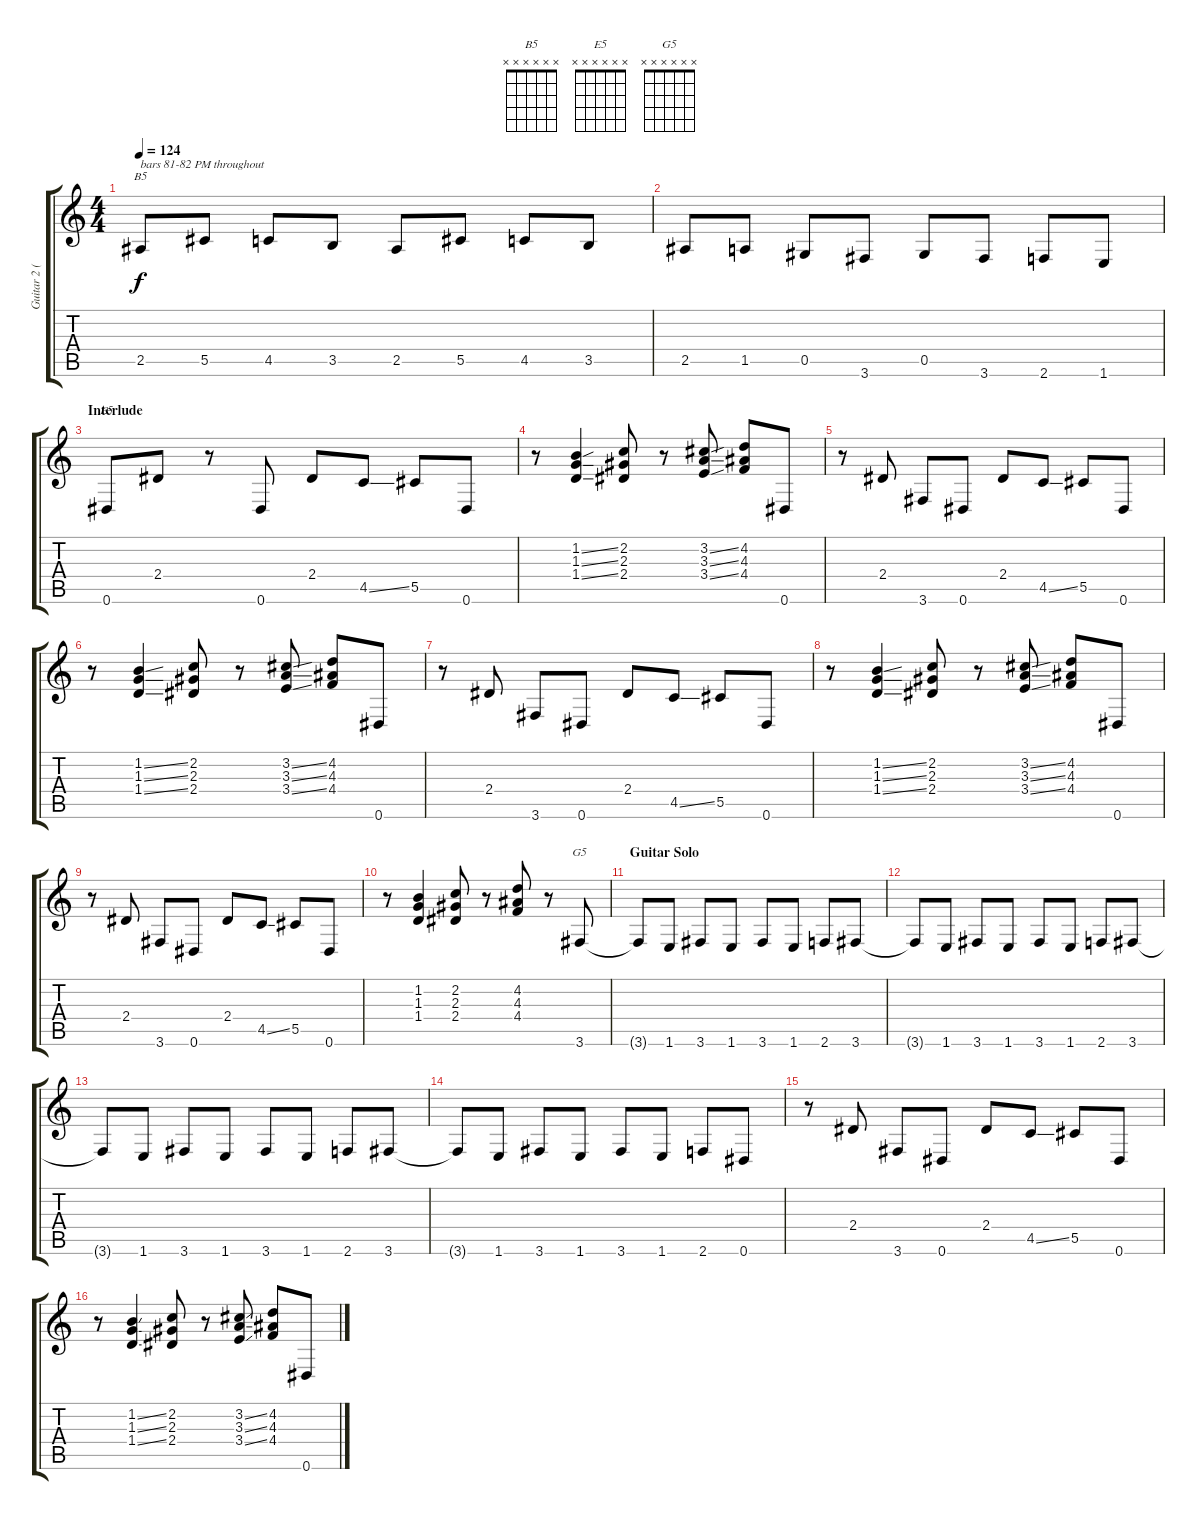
\track ("Guitar 2 (Izzy)" "Guitar 2 (") {instrument overdrivenguitar}
\staff {score tabs}
\tuning (Eb4 Bb3 Gb3 Db3 Ab2 Eb2) {hide}
\chord ("B5" x x x x x x)
\chord ("E5" x x x x x x)
\chord ("G5" x x x x x x)
\ts (4 4)
\tempo 124
\clef g2
\ks c
2.5.8{ch "B5" txt "bars 81-82 PM throughout" dy f} 5.5.8 4.5.8 3.5.8 2.5.8 5.5.8 4.5.8 3.5.8 |
2.5.8 1.5.8 0.5.8 3.6.8 0.5.8 3.6.8 2.6.8 1.6.8 |
\section ("" "Interlude")
0.6.8{ch "E5"} 2.4.8 r.8 0.6.8 2.4.8 4.5{ss}.8 5.5.8 0.6.8 |
r.8 (1.2{ss} 1.3{ss} 1.4{ss}).4 (2.2 2.3 2.4).8 r.8 (3.2{ss} 3.3{ss} 3.4{ss}).8 (4.2 4.3 4.4).8 0.6.8 |
r.8 2.4.8 3.6.8 0.6.8 2.4.8 4.5{ss}.8 5.5.8 0.6.8 |
r.8 (1.2{ss} 1.3{ss} 1.4{ss}).4 (2.2 2.3 2.4).8 r.8 (3.2{ss} 3.3{ss} 3.4{ss}).8 (4.2 4.3 4.4).8 0.6.8 |
r.8 2.4.8 3.6.8 0.6.8 2.4.8 4.5{ss}.8 5.5.8 0.6.8 |
r.8 (1.2{ss} 1.3{ss} 1.4{ss}).4 (2.2 2.3 2.4).8 r.8 (3.2{ss} 3.3{ss} 3.4{ss}).8 (4.2 4.3 4.4).8 0.6.8 |
r.8 2.4.8 3.6.8 0.6.8 2.4.8 4.5{ss}.8 5.5.8 0.6.8 |
r.8 (1.2 1.3 1.4).4 (2.2 2.3 2.4).8 r.8 (4.2 4.3 4.4).8 r.8 3.6.8{ch "G5"} |
\section ("" "Guitar Solo")
3.6{t}.8 1.6.8 3.6.8 1.6.8 3.6.8 1.6.8 2.6.8 3.6.8 |
3.6{t}.8 1.6.8 3.6.8 1.6.8 3.6.8 1.6.8 2.6.8 3.6.8 |
3.6{t}.8 1.6.8 3.6.8 1.6.8 3.6.8 1.6.8 2.6.8 3.6.8 |
3.6{t}.8 1.6.8 3.6.8 1.6.8 3.6.8 1.6.8 2.6.8 0.6.8 |
r.8 2.4.8 3.6.8 0.6.8 2.4.8 4.5{ss}.8 5.5.8 0.6.8 |
r.8 (1.2{ss} 1.3{ss} 1.4{ss}).4 (2.2 2.3 2.4).8 r.8 (3.2{ss} 3.3{ss} 3.4{ss}).8 (4.2 4.3 4.4).8 0.6.8
